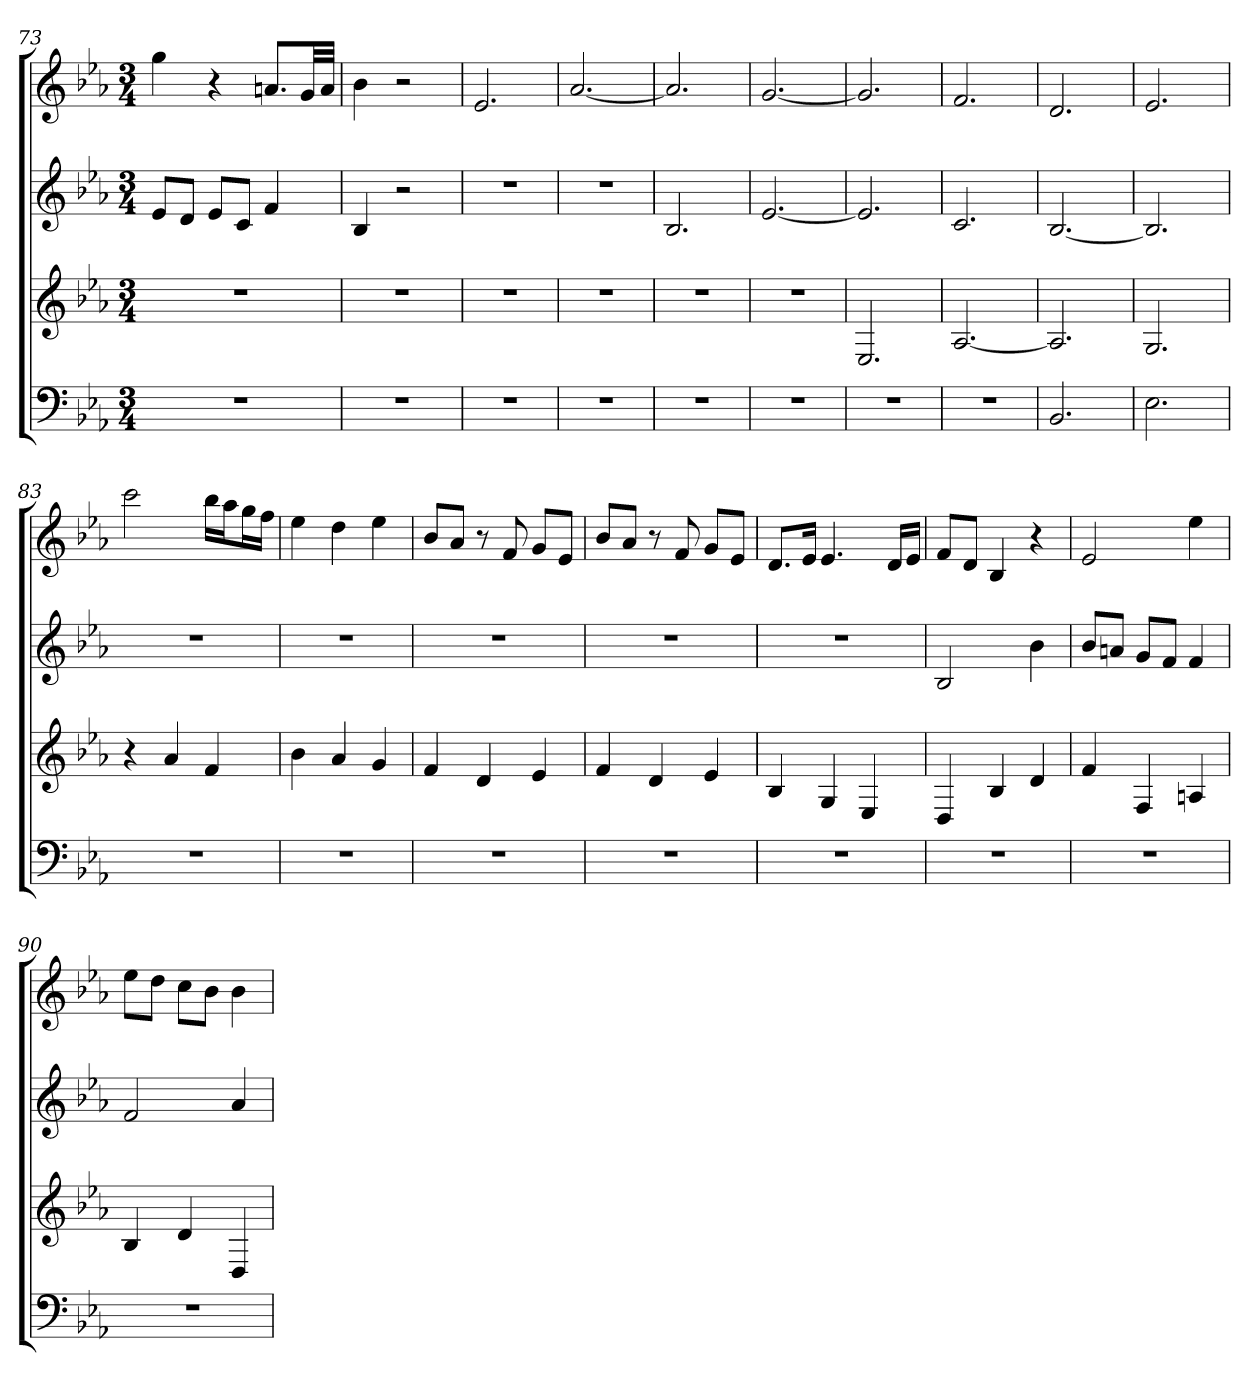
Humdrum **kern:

**kern	**kern	**kern	**kern
*part4	*part3	*part2	*part1
*staff4	*staff3	*staff2	*staff1
*k[b-e-a-]	*k[b-e-a-]	*k[b-e-a-]	*k[b-e-a-]
*E-:	*E-:	*E-:	*E-:
*M3/4	*M3/4	*M3/4	*M3/4
=73	=73	=73	=73
2.r	2.r	8e-L	4gg
.	.	8dJ	.
.	.	8e-L	4r
.	.	8cJ	.
.	.	4f	8.anL
.	.	.	32gLL
.	.	.	32aJJJ
=74	=74	=74	=74
2.r	2.r	4B-	4b-
.	.	2r	2r
=75	=75	=75	=75
2.r	2.r	2.r	2.e-
=76	=76	=76	=76
2.r	2.r	2.r	[2.a-
=77	=77	=77	=77
2.r	2.r	2.B-	2.a-]
=78	=78	=78	=78
2.r	2.r	[2.e-	[2.g
=79	=79	=79	=79
2.r	2.E-	2.e-]	2.g]
=80	=80	=80	=80
2.r	[2.A-	2.c	2.f
=81	=81	=81	=81
2.BB-	2.A-]	[2.B-	2.d
=82	=82	=82	=82
2.E-	2.G	2.B-]	2.e-
=83	=83	=83	=83
2.r	4r	2.r	2ccc
.	4a-	.	.
.	4f	.	16bb-LL
.	.	.	16aa-J
.	.	.	16ggL
.	.	.	16ffJJ
=84	=84	=84	=84
2.r	4b-	2.r	4ee-
.	4a-	.	4dd
.	4g	.	4ee-
=85	=85	=85	=85
2.r	4f	2.r	8b-L
.	.	.	8a-J
.	4d	.	8r
.	.	.	8f
.	4e-	.	8gL
.	.	.	8e-J
=86	=86	=86	=86
2.r	4f	2.r	8b-L
.	.	.	8a-J
.	4d	.	8r
.	.	.	8f
.	4e-	.	8gL
.	.	.	8e-J
=87	=87	=87	=87
2.r	4B-	2.r	8.dL
.	.	.	16e-Jk
.	4G	.	4.e-
.	4E-	.	.
.	.	.	16dLL
.	.	.	16e-JJ
=88	=88	=88	=88
2.r	4D	2B-	8fL
.	.	.	8dJ
.	4B-	.	4B-
.	4d	4b-	4r
=89	=89	=89	=89
2.r	4f	8b-L	2e-
.	.	8anJ	.
.	4F	8gL	.
.	.	8fJ	.
.	4An	4f	4ee-
=90	=90	=90	=90
2.r	4B-	2f	8ee-L
.	.	.	8ddJ
.	4d	.	8ccL
.	.	.	8b-J
.	4D	4a-	4b-
=	=	=	=
*-	*-	*-	*-
